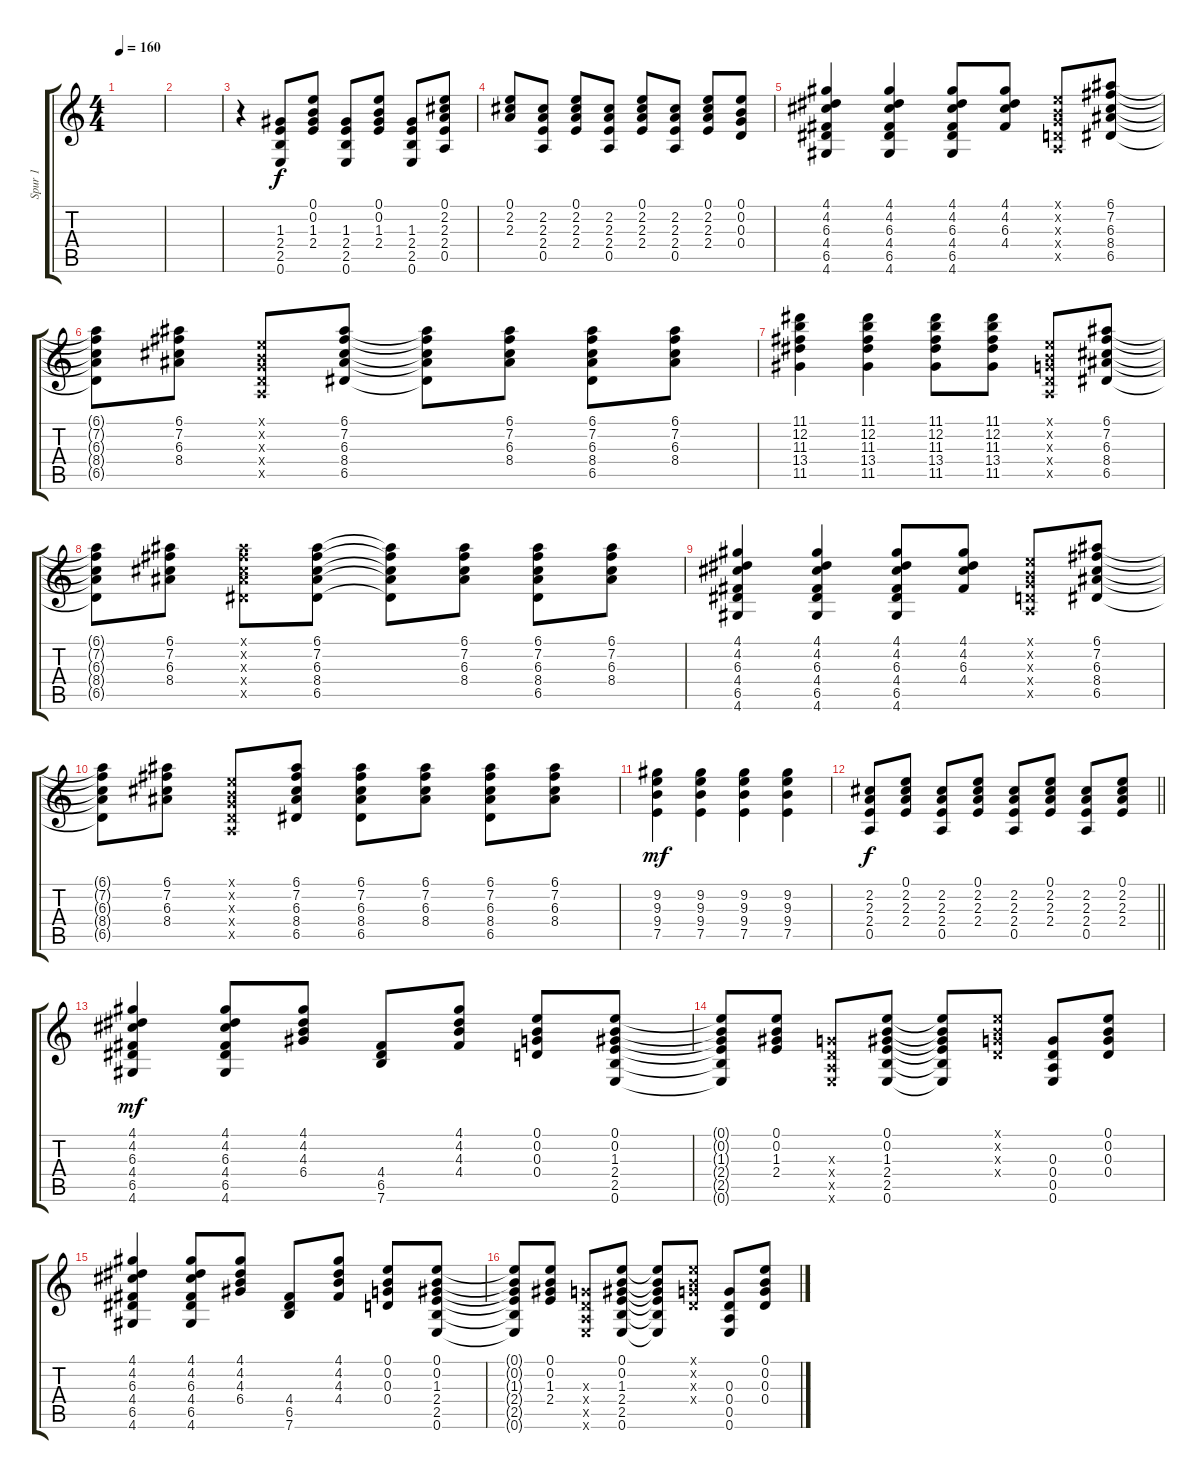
\track ("Spur 1" "Spur 1") {instrument electricguitarclean}
\staff {score tabs}
\tuning (E4 B3 G3 D3 A2 E2) {hide}
\ts (4 4)
\tempo 160
\clef g2
\ks c
|
|
r.4{volume 0 balance 0} (1.3 2.4 2.5 0.6).8{volume 10} (0.1 0.2 1.3 2.4).8 (1.3 2.4 2.5 0.6).8 (0.1 0.2 1.3 2.4).8 (1.3 2.4 2.5 0.6).8 (0.1 2.2 2.3 2.4 0.5).8 |
(0.1 2.2 2.3).8 (2.2 2.3 2.4 0.5).8 (0.1 2.2 2.3 2.4).8 (2.2 2.3 2.4 0.5).8 (0.1 2.2 2.3 2.4).8 (2.2 2.3 2.4 0.5).8 (0.1 2.2 2.3 2.4).8 (0.1 0.2 0.3 0.4).8 |
(4.1 4.2 6.3 4.4 6.5 4.6).4 (4.1 4.2 6.3 4.4 6.5 4.6).4 (4.1 4.2 6.3 4.4 6.5 4.6).8 (4.1 4.2 6.3 4.4).8 (0.1{x} 0.2{x} 0.3{x} 0.4{x} 0.5{x}).8 (6.1 7.2 6.3 8.4 6.5).8 |
(6.1{t} 7.2{t} 6.3{t} 8.4{t} 6.5{t}).8 (6.1 7.2 6.3 8.4).8 (0.1{x} 0.2{x} 0.3{x} 0.4{x} 0.5{x}).8 (6.1 7.2 6.3 8.4 6.5).8 (6.1{t} 7.2{t} 6.3{t} 8.4{t} 6.5{t}).8 (6.1 7.2 6.3 8.4).8 (6.1 7.2 6.3 8.4 6.5).8 (6.1 7.2 6.3 8.4).8 |
(11.1 12.2 11.3 13.4 11.5).4 (11.1 12.2 11.3 13.4 11.5).4 (11.1 12.2 11.3 13.4 11.5).8 (11.1 12.2 11.3 13.4 11.5).8 (0.1{x} 0.2{x} 0.3{x} 0.4{x} 0.5{x}).8 (6.1 7.2 6.3 8.4 6.5).8 |
(6.1{t} 7.2{t} 6.3{t} 8.4{t} 6.5{t}).8 (6.1 7.2 6.3 8.4).8 (6.1{x} 7.2{x} 6.3{x} 8.4{x} 6.5{x}).8 (6.1 7.2 6.3 8.4 6.5).8 (6.1{t} 7.2{t} 6.3{t} 8.4{t} 6.5{t}).8 (6.1 7.2 6.3 8.4).8 (6.1 7.2 6.3 8.4 6.5).8 (6.1 7.2 6.3 8.4).8 |
(4.1 4.2 6.3 4.4 6.5 4.6).4 (4.1 4.2 6.3 4.4 6.5 4.6).4 (4.1 4.2 6.3 4.4 6.5 4.6).8 (4.1 4.2 6.3 4.4).8 (0.1{x} 0.2{x} 0.3{x} 0.4{x} 0.5{x}).8 (6.1 7.2 6.3 8.4 6.5).8 |
(6.1{t} 7.2{t} 6.3{t} 8.4{t} 6.5{t}).8 (6.1 7.2 6.3 8.4).8 (0.1{x} 0.2{x} 0.3{x} 0.4{x} 0.5{x}).8 (6.1 7.2 6.3 8.4 6.5).8 (6.1 7.2 6.3 8.4 6.5).8 (6.1 7.2 6.3 8.4).8 (6.1 7.2 6.3 8.4 6.5).8 (6.1 7.2 6.3 8.4).8 |
(9.2 9.3 9.4 7.5).4{dy mf} (9.2 9.3 9.4 7.5).4 (9.2 9.3 9.4 7.5).4 (9.2 9.3 9.4 7.5).4 |
\barLineRight lightlight
(2.2 2.3 2.4 0.5).8{dy f} (0.1 2.2 2.3 2.4).8 (2.2 2.3 2.4 0.5).8 (0.1 2.2 2.3 2.4).8 (2.2 2.3 2.4 0.5).8 (0.1 2.2 2.3 2.4).8 (2.2 2.3 2.4 0.5).8 (0.1 2.2 2.3 2.4).8 |
(4.1 4.2 6.3 4.4 6.5 4.6).4{dy mf} (4.1 4.2 6.3 4.4 6.5 4.6).8 (4.1 4.2 4.3 6.4).8 (4.4 6.5 7.6).8 (4.1 4.2 4.3 4.4).8 (0.1 0.2 0.3 0.4).8 (0.1 0.2 1.3 2.4 2.5 0.6).8 |
(0.1{t} 0.2{t} 1.3{t} 2.4{t} 2.5{t} 0.6{t}).8 (0.1 0.2 1.3 2.4).8 (0.3{x} 0.4{x} 0.5{x} 0.6{x}).8 (0.1 0.2 1.3 2.4 2.5 0.6).8 (0.1{t} 0.2{t} 1.3{t} 2.4{t} 2.5{t} 0.6{t}).8 (0.1{x} 0.2{x} 0.3{x} 0.4{x}).8 (0.3 0.4 0.5 0.6).8 (0.1 0.2 0.3 0.4).8 |
(4.1 4.2 6.3 4.4 6.5 4.6).4 (4.1 4.2 6.3 4.4 6.5 4.6).8 (4.1 4.2 4.3 6.4).8 (4.4 6.5 7.6).8 (4.1 4.2 4.3 4.4).8 (0.1 0.2 0.3 0.4).8 (0.1 0.2 1.3 2.4 2.5 0.6).8 |
(0.1{t} 0.2{t} 1.3{t} 2.4{t} 2.5{t} 0.6{t}).8 (0.1 0.2 1.3 2.4).8 (0.3{x} 0.4{x} 0.5{x} 0.6{x}).8 (0.1 0.2 1.3 2.4 2.5 0.6).8 (0.1{t} 0.2{t} 1.3{t} 2.4{t} 2.5{t} 0.6{t}).8 (0.1{x} 0.2{x} 0.3{x} 0.4{x}).8 (0.3 0.4 0.5 0.6).8 (0.1 0.2 0.3 0.4).8
